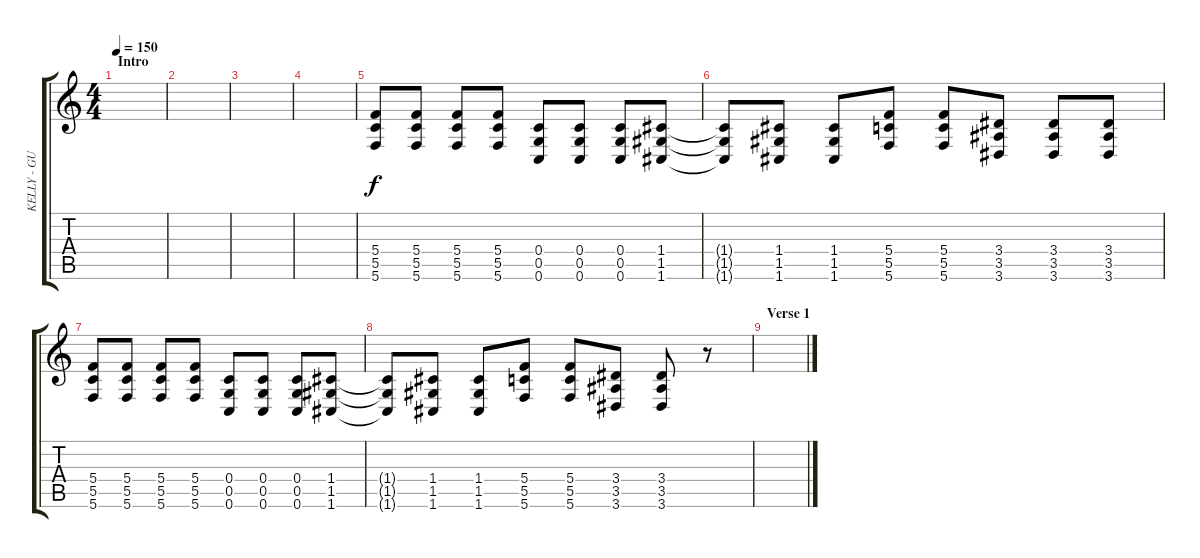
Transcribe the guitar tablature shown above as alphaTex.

\track ("KELLY - GUITAR" "KELLY - GU") {instrument overdrivenguitar}
\staff {score tabs}
\tuning (D4 A3 F3 C3 G2 C2) {hide}
\ts (4 4)
\section ("" "Intro")
\tempo 150
\clef g2
\ks c
|
|
|
|
(5.4 5.5 5.6).8 (5.4 5.5 5.6).8 (5.4 5.5 5.6).8 (5.4 5.5 5.6).8 (0.4 0.5 0.6).8 (0.4 0.5 0.6).8 (0.4 0.5 0.6).8 (1.4 1.5 1.6).8 |
(1.4{t} 1.5{t} 1.6{t}).8 (1.4 1.5 1.6).8 (1.4 1.5 1.6).8 (5.4 5.5 5.6).8 (5.4 5.5 5.6).8 (3.4 3.5 3.6).8 (3.4 3.5 3.6).8 (3.4 3.5 3.6).8 |
(5.4 5.5 5.6).8 (5.4 5.5 5.6).8 (5.4 5.5 5.6).8 (5.4 5.5 5.6).8 (0.4 0.5 0.6).8 (0.4 0.5 0.6).8 (0.4 0.5 0.6).8 (1.4 1.5 1.6).8 |
(1.4{t} 1.5{t} 1.6{t}).8 (1.4 1.5 1.6).8 (1.4 1.5 1.6).8 (5.4 5.5 5.6).8 (5.4 5.5 5.6).8 (3.4 3.5 3.6).8 (3.4 3.5 3.6).8 r.8 |
\section ("" "Verse 1")
